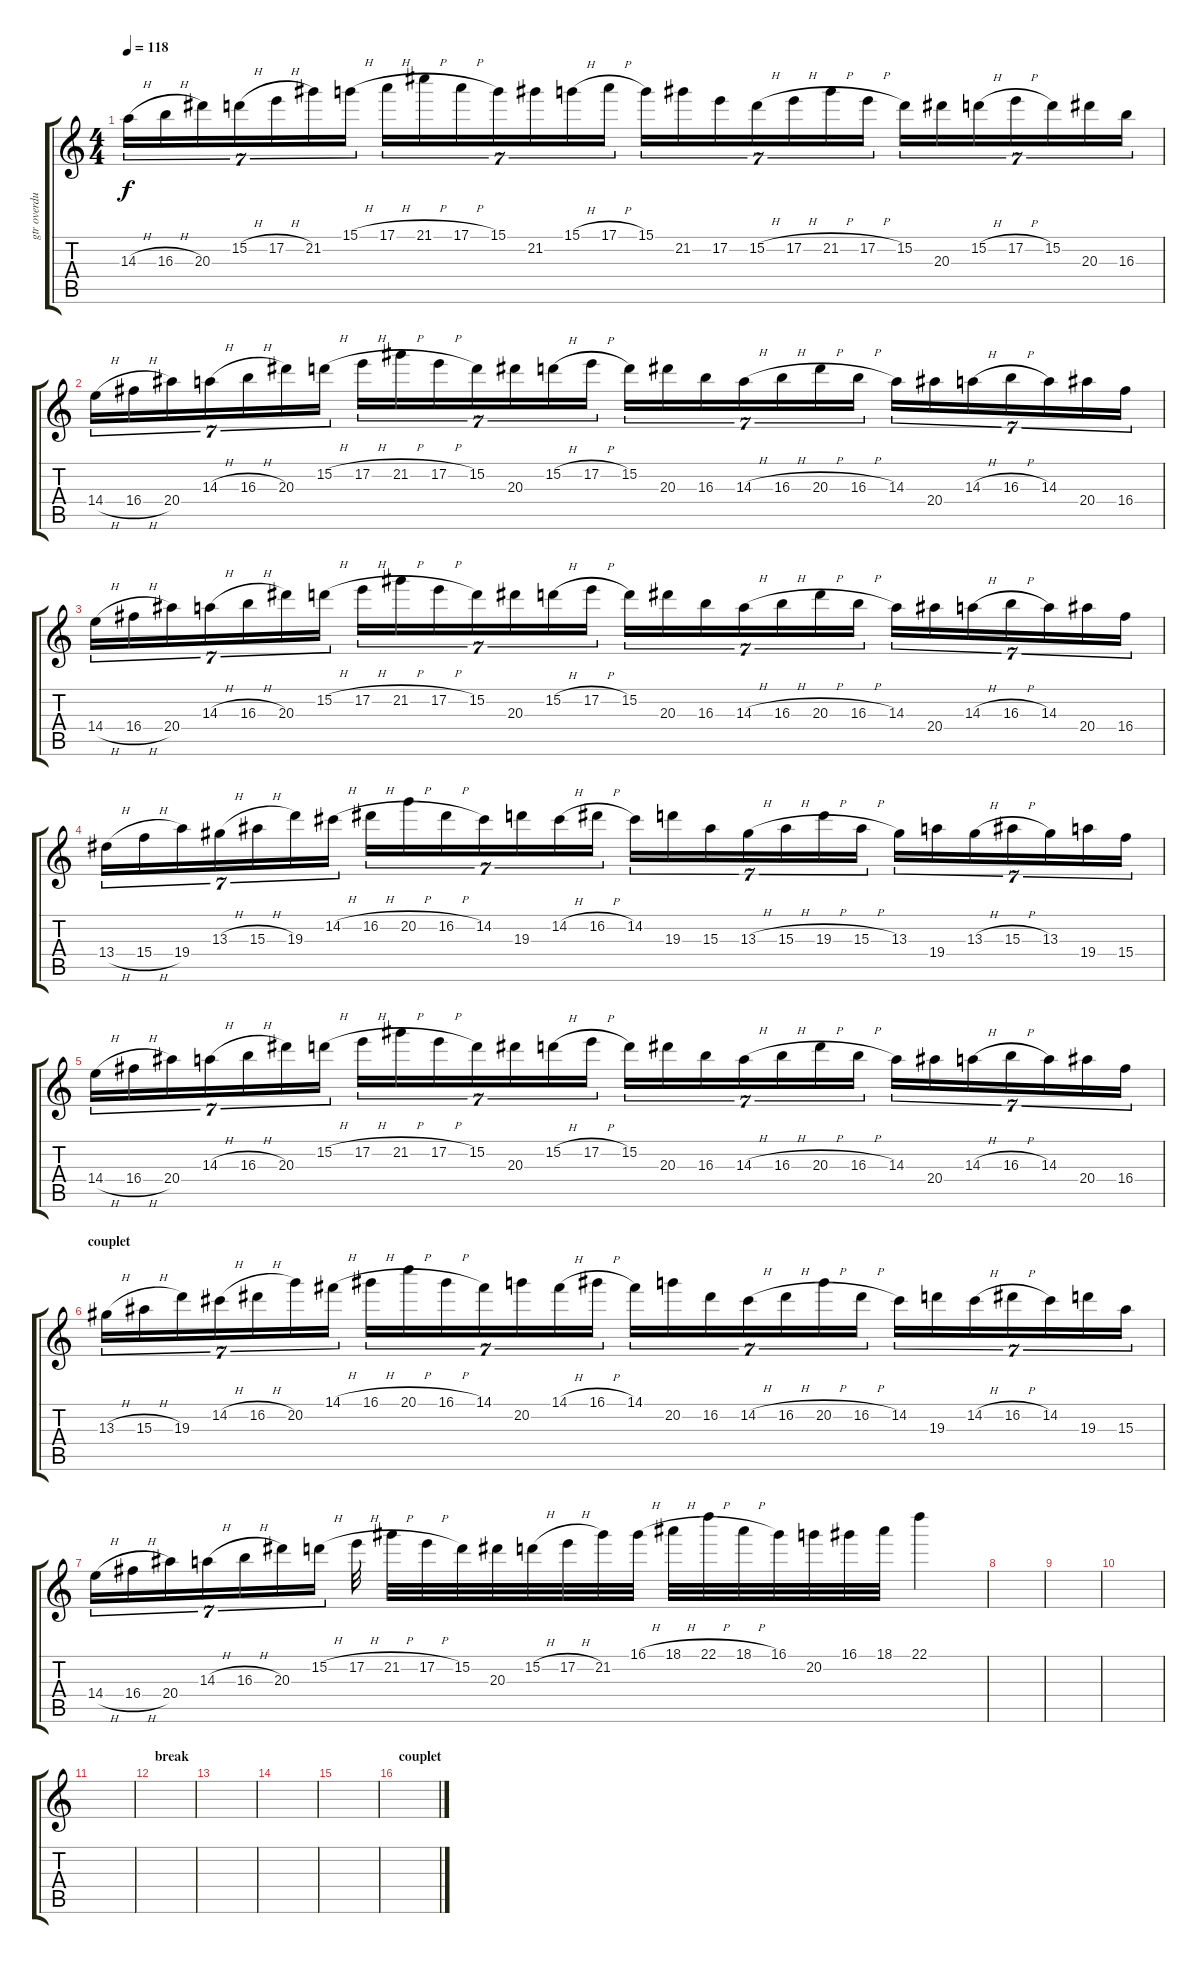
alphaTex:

\track ("gtr overdub*" "gtr overdu") {instrument overdrivenguitar}
\staff {score tabs}
\tuning (E4 B3 G3 D3 A2 E2) {hide}
\ts (4 4)
\tempo 118
\clef g2
\ks c
14.3{h}.16{tu (7 4) dy f} 16.3{h}.16{tu (7 4)} 20.3.16{tu (7 4)} 15.2{h}.16{tu (7 4)} 17.2{h}.16{tu (7 4)} 21.2.16{tu (7 4)} 15.1{h}.16{tu (7 4)} 17.1{h}.16{tu (7 4)} 21.1{h}.16{tu (7 4)} 17.1{h}.16{tu (7 4)} 15.1.16{tu (7 4)} 21.2.16{tu (7 4)} 15.1{h}.16{tu (7 4)} 17.1{h}.16{tu (7 4)} 15.1.16{tu (7 4)} 21.2.16{tu (7 4)} 17.2.16{tu (7 4)} 15.2{h}.16{tu (7 4)} 17.2{h}.16{tu (7 4)} 21.2{h}.16{tu (7 4)} 17.2{h}.16{tu (7 4)} 15.2.16{tu (7 4)} 20.3.16{tu (7 4)} 15.2{h}.16{tu (7 4)} 17.2{h}.16{tu (7 4)} 15.2.16{tu (7 4)} 20.3.16{tu (7 4)} 16.3.16{tu (7 4)} |
14.4{h}.16{tu (7 4)} 16.4{h}.16{tu (7 4)} 20.4.16{tu (7 4)} 14.3{h}.16{tu (7 4)} 16.3{h}.16{tu (7 4)} 20.3.16{tu (7 4)} 15.2{h}.16{tu (7 4)} 17.2{h}.16{tu (7 4)} 21.2{h}.16{tu (7 4)} 17.2{h}.16{tu (7 4)} 15.2.16{tu (7 4)} 20.3.16{tu (7 4)} 15.2{h}.16{tu (7 4)} 17.2{h}.16{tu (7 4)} 15.2.16{tu (7 4)} 20.3.16{tu (7 4)} 16.3.16{tu (7 4)} 14.3{h}.16{tu (7 4)} 16.3{h}.16{tu (7 4)} 20.3{h}.16{tu (7 4)} 16.3{h}.16{tu (7 4)} 14.3.16{tu (7 4)} 20.4.16{tu (7 4)} 14.3{h}.16{tu (7 4)} 16.3{h}.16{tu (7 4)} 14.3.16{tu (7 4)} 20.4.16{tu (7 4)} 16.4.16{tu (7 4)} |
14.4{h}.16{tu (7 4)} 16.4{h}.16{tu (7 4)} 20.4.16{tu (7 4)} 14.3{h}.16{tu (7 4)} 16.3{h}.16{tu (7 4)} 20.3.16{tu (7 4)} 15.2{h}.16{tu (7 4)} 17.2{h}.16{tu (7 4)} 21.2{h}.16{tu (7 4)} 17.2{h}.16{tu (7 4)} 15.2.16{tu (7 4)} 20.3.16{tu (7 4)} 15.2{h}.16{tu (7 4)} 17.2{h}.16{tu (7 4)} 15.2.16{tu (7 4)} 20.3.16{tu (7 4)} 16.3.16{tu (7 4)} 14.3{h}.16{tu (7 4)} 16.3{h}.16{tu (7 4)} 20.3{h}.16{tu (7 4)} 16.3{h}.16{tu (7 4)} 14.3.16{tu (7 4)} 20.4.16{tu (7 4)} 14.3{h}.16{tu (7 4)} 16.3{h}.16{tu (7 4)} 14.3.16{tu (7 4)} 20.4.16{tu (7 4)} 16.4.16{tu (7 4)} |
13.4{h}.16{tu (7 4)} 15.4{h}.16{tu (7 4)} 19.4.16{tu (7 4)} 13.3{h}.16{tu (7 4)} 15.3{h}.16{tu (7 4)} 19.3.16{tu (7 4)} 14.2{h}.16{tu (7 4)} 16.2{h}.16{tu (7 4)} 20.2{h}.16{tu (7 4)} 16.2{h}.16{tu (7 4)} 14.2.16{tu (7 4)} 19.3.16{tu (7 4)} 14.2{h}.16{tu (7 4)} 16.2{h}.16{tu (7 4)} 14.2.16{tu (7 4)} 19.3.16{tu (7 4)} 15.3.16{tu (7 4)} 13.3{h}.16{tu (7 4)} 15.3{h}.16{tu (7 4)} 19.3{h}.16{tu (7 4)} 15.3{h}.16{tu (7 4)} 13.3.16{tu (7 4)} 19.4.16{tu (7 4)} 13.3{h}.16{tu (7 4)} 15.3{h}.16{tu (7 4)} 13.3.16{tu (7 4)} 19.4.16{tu (7 4)} 15.4.16{tu (7 4)} |
14.4{h}.16{tu (7 4)} 16.4{h}.16{tu (7 4)} 20.4.16{tu (7 4)} 14.3{h}.16{tu (7 4)} 16.3{h}.16{tu (7 4)} 20.3.16{tu (7 4)} 15.2{h}.16{tu (7 4)} 17.2{h}.16{tu (7 4)} 21.2{h}.16{tu (7 4)} 17.2{h}.16{tu (7 4)} 15.2.16{tu (7 4)} 20.3.16{tu (7 4)} 15.2{h}.16{tu (7 4)} 17.2{h}.16{tu (7 4)} 15.2.16{tu (7 4)} 20.3.16{tu (7 4)} 16.3.16{tu (7 4)} 14.3{h}.16{tu (7 4)} 16.3{h}.16{tu (7 4)} 20.3{h}.16{tu (7 4)} 16.3{h}.16{tu (7 4)} 14.3.16{tu (7 4)} 20.4.16{tu (7 4)} 14.3{h}.16{tu (7 4)} 16.3{h}.16{tu (7 4)} 14.3.16{tu (7 4)} 20.4.16{tu (7 4)} 16.4.16{tu (7 4)} |
\section ("" "couplet")
13.3{h}.16{tu (7 4)} 15.3{h}.16{tu (7 4)} 19.3.16{tu (7 4)} 14.2{h}.16{tu (7 4)} 16.2{h}.16{tu (7 4)} 20.2.16{tu (7 4)} 14.1{h}.16{tu (7 4)} 16.1{h}.16{tu (7 4)} 20.1{h}.16{tu (7 4)} 16.1{h}.16{tu (7 4)} 14.1.16{tu (7 4)} 20.2.16{tu (7 4)} 14.1{h}.16{tu (7 4)} 16.1{h}.16{tu (7 4)} 14.1.16{tu (7 4)} 20.2.16{tu (7 4)} 16.2.16{tu (7 4)} 14.2{h}.16{tu (7 4)} 16.2{h}.16{tu (7 4)} 20.2{h}.16{tu (7 4)} 16.2{h}.16{tu (7 4)} 14.2.16{tu (7 4)} 19.3.16{tu (7 4)} 14.2{h}.16{tu (7 4)} 16.2{h}.16{tu (7 4)} 14.2.16{tu (7 4)} 19.3.16{tu (7 4)} 15.3.16{tu (7 4)} |
14.4{h}.16{tu (7 4)} 16.4{h}.16{tu (7 4)} 20.4.16{tu (7 4)} 14.3{h}.16{tu (7 4)} 16.3{h}.16{tu (7 4)} 20.3.16{tu (7 4)} 15.2{h}.16{tu (7 4)} 17.2{h}.32 21.2{h}.32 17.2{h}.32 15.2.32 20.3.32 15.2{h}.32 17.2{h}.32 21.2.32 16.1{h}.32 18.1{h}.32 22.1{h}.32 18.1{h}.32 16.1.32 20.2.32 16.1.32 18.1.32 22.1.4 |
|
|
|
|
\section ("" "break")
|
|
|
|
\section ("" "couplet")
